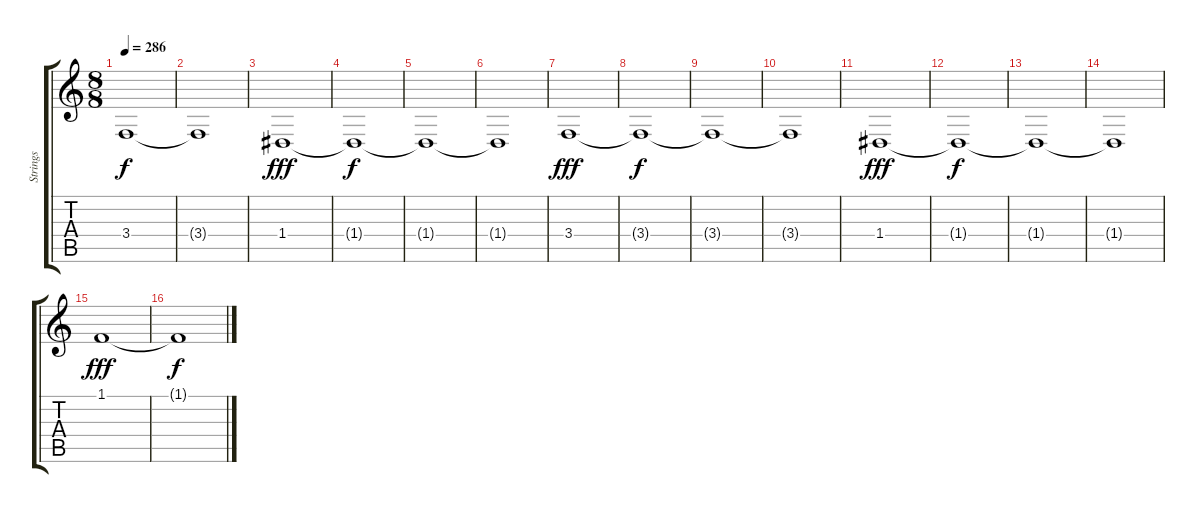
\track ("Strings" "Strings") {instrument stringensemble1}
\staff {score tabs}
\tuning (E4 B3 G3 D3 A2 E2) {hide}
\ts (8 8)
\tempo 286
\clef g2
\ks c
3.4{t}.1{dy f} |
3.4{t}.1 |
1.4.1{dy fff} |
1.4{t}.1{dy f} |
1.4{t}.1 |
1.4{t}.1 |
3.4.1{dy fff} |
3.4{t}.1{dy f} |
3.4{t}.1 |
3.4{t}.1 |
1.4.1{dy fff} |
1.4{t}.1{dy f} |
1.4{t}.1 |
1.4{t}.1 |
1.1.1{dy fff} |
1.1{t}.1{dy f}
